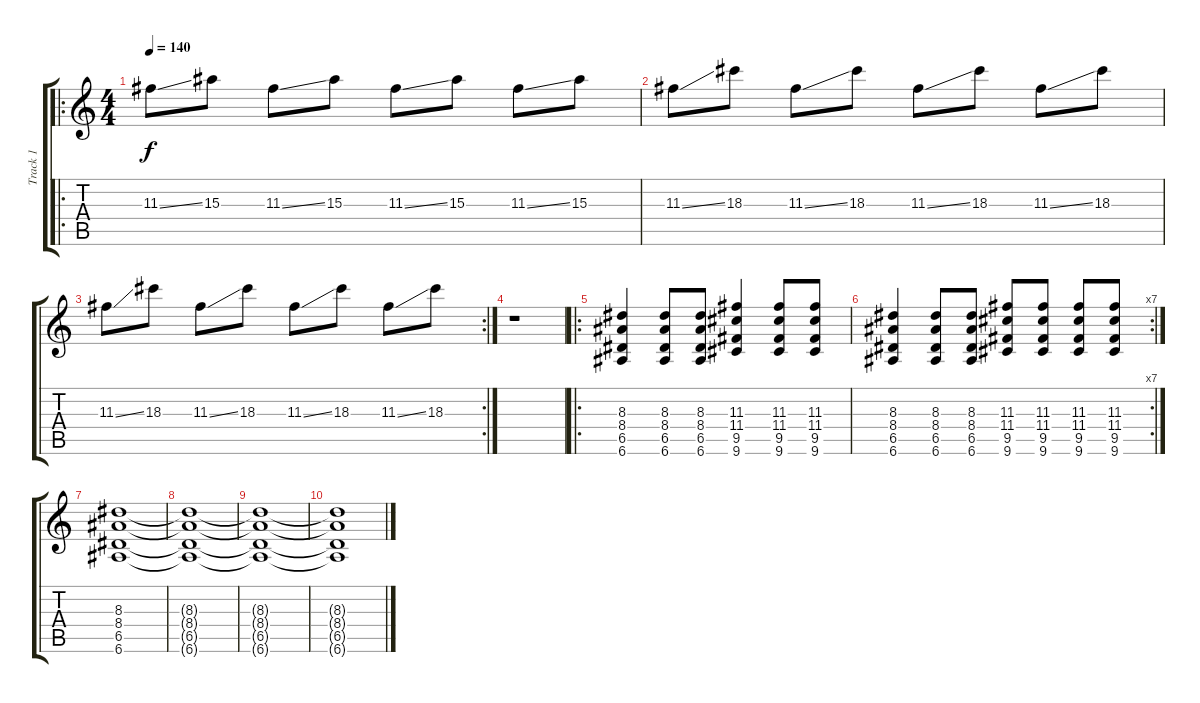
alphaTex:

\track ("Track 1" "Track 1") {instrument distortionguitar}
\staff {score tabs}
\tuning (E4 B3 G3 D3 A2 E2) {hide}
\ro
\ts (4 4)
\tempo 140
\clef g2
\ks c
11.3{ss}.8{dy f} 15.3.8 11.3{ss}.8 15.3.8 11.3{ss}.8 15.3.8 11.3{ss}.8 15.3.8 |
11.3{ss}.8 18.3.8 11.3{ss}.8 18.3.8 11.3{ss}.8 18.3.8 11.3{ss}.8 18.3.8 |
\rc 2
11.3{ss}.8 18.3.8 11.3{ss}.8 18.3.8 11.3{ss}.8 18.3.8 11.3{ss}.8 18.3.8 |
r.1 |
\ro
(8.3 8.4 6.5 6.6).4 (8.3 8.4 6.5 6.6).8 (8.3 8.4 6.5 6.6).8 (11.3 11.4 9.5 9.6).4 (11.3 11.4 9.5 9.6).8 (11.3 11.4 9.5 9.6).8 |
\rc 7
(8.3 8.4 6.5 6.6).4 (8.3 8.4 6.5 6.6).8 (8.3 8.4 6.5 6.6).8 (11.3 11.4 9.5 9.6).8 (11.3 11.4 9.5 9.6).8 (11.3 11.4 9.5 9.6).8 (11.3 11.4 9.5 9.6).8 |
(8.3 8.4 6.5 6.6).1 |
(8.3{t} 8.4{t} 6.5{t} 6.6{t}).1 |
(8.3{t} 8.4{t} 6.5{t} 6.6{t}).1 |
(8.3{t} 8.4{t} 6.5{t} 6.6{t}).1
